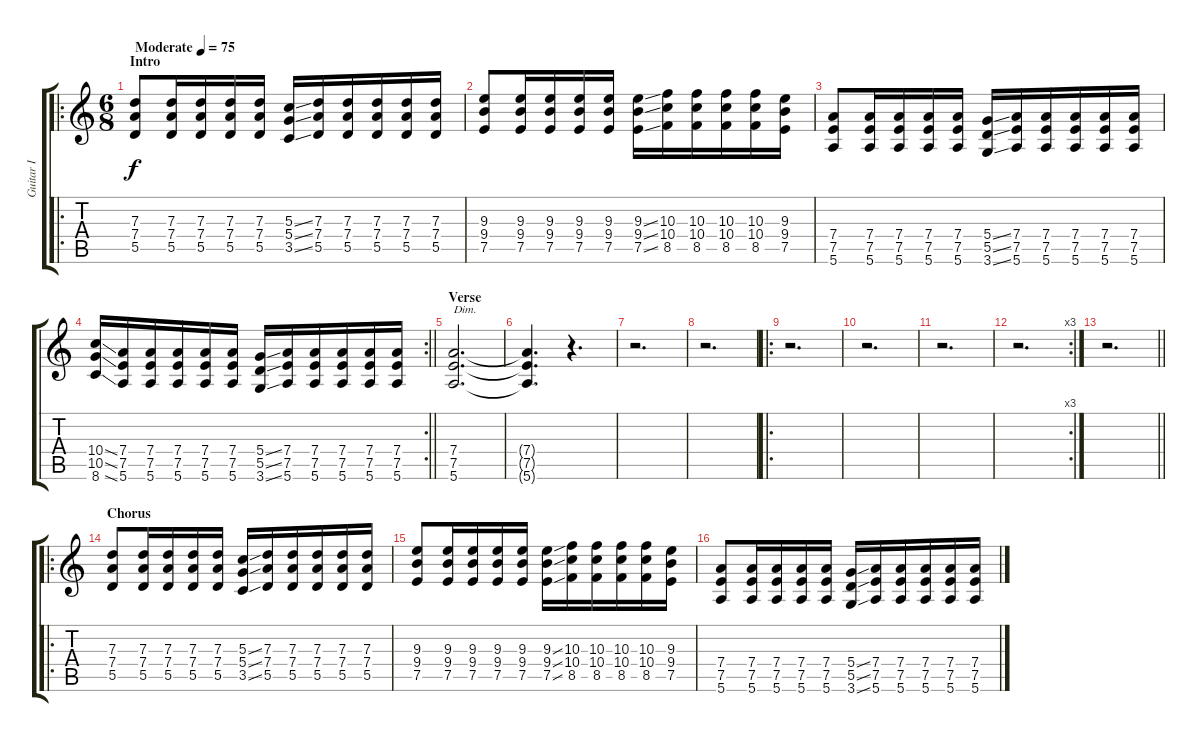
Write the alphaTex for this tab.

\track ("Guitar I" "Guitar I") {instrument distortionguitar}
\staff {score tabs}
\tuning (E4 B3 G3 D3 A2 E2) {hide}
\ro
\ts (6 8)
\section ("" "Intro")
\tempo (75 "Moderate")
\clef g2
\ks c
(7.3 7.4 5.5).8{dy f instrument distortionguitar} (7.3 7.4 5.5).16 (7.3 7.4 5.5).16 (7.3 7.4 5.5).16 (7.3 7.4 5.5).16 (5.3{ss} 5.4{ss} 3.5{ss}).16 (7.3 7.4 5.5).16 (7.3 7.4 5.5).16 (7.3 7.4 5.5).16 (7.3 7.4 5.5).16 (7.3 7.4 5.5).16 |
(9.3 9.4 7.5).8 (9.3 9.4 7.5).16 (9.3 9.4 7.5).16 (9.3 9.4 7.5).16 (9.3 9.4 7.5).16 (9.3{ss} 9.4{ss} 7.5{ss}).16 (10.3 10.4 8.5).16 (10.3 10.4 8.5).16 (10.3 10.4 8.5).16 (10.3 10.4 8.5).16 (9.3 9.4 7.5).16 |
(7.4 7.5 5.6).8 (7.4 7.5 5.6).16 (7.4 7.5 5.6).16 (7.4 7.5 5.6).16 (7.4 7.5 5.6).16 (5.4{ss} 5.5{ss} 3.6{ss}).16 (7.4 7.5 5.6).16 (7.4 7.5 5.6).16 (7.4 7.5 5.6).16 (7.4 7.5 5.6).16 (7.4 7.5 5.6).16 |
\rc 2
\barLineRight lightlight
(10.4{ss} 10.5{ss} 8.6{ss}).16 (7.4 7.5 5.6).16 (7.4 7.5 5.6).16 (7.4 7.5 5.6).16 (7.4 7.5 5.6).16 (7.4 7.5 5.6).16 (5.4{ss} 5.5{ss} 3.6{ss}).16 (7.4 7.5 5.6).16 (7.4 7.5 5.6).16 (7.4 7.5 5.6).16 (7.4 7.5 5.6).16 (7.4 7.5 5.6).16 |
\section ("" "Verse")
(7.4 7.5 5.6).2{d txt "Dim." volume 0} |
(7.4{t} 7.5{t} 5.6{t}).4{d} r.4{d} |
r.2{d} |
r.2{d} |
\ro
r.2{d} |
r.2{d} |
r.2{d} |
\rc 3
r.2{d} |
\barLineRight lightlight
r.2{d} |
\ro
\section ("" "Chorus")
(7.3 7.4 5.5).8{volume 16} (7.3 7.4 5.5).16 (7.3 7.4 5.5).16 (7.3 7.4 5.5).16 (7.3 7.4 5.5).16 (5.3{ss} 5.4{ss} 3.5{ss}).16 (7.3 7.4 5.5).16 (7.3 7.4 5.5).16 (7.3 7.4 5.5).16 (7.3 7.4 5.5).16 (7.3 7.4 5.5).16 |
(9.3 9.4 7.5).8 (9.3 9.4 7.5).16 (9.3 9.4 7.5).16 (9.3 9.4 7.5).16 (9.3 9.4 7.5).16 (9.3{ss} 9.4{ss} 7.5{ss}).16 (10.3 10.4 8.5).16 (10.3 10.4 8.5).16 (10.3 10.4 8.5).16 (10.3 10.4 8.5).16 (9.3 9.4 7.5).16 |
(7.4 7.5 5.6).8 (7.4 7.5 5.6).16 (7.4 7.5 5.6).16 (7.4 7.5 5.6).16 (7.4 7.5 5.6).16 (5.4{ss} 5.5{ss} 3.6{ss}).16 (7.4 7.5 5.6).16 (7.4 7.5 5.6).16 (7.4 7.5 5.6).16 (7.4 7.5 5.6).16 (7.4 7.5 5.6).16
